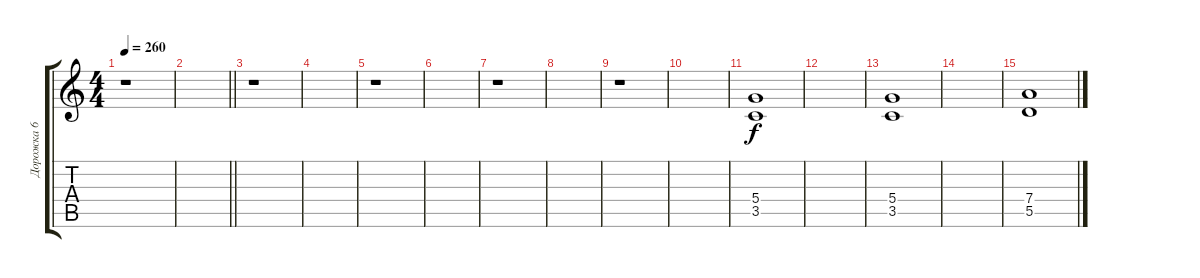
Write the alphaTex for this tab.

\track ("Дорожка 6" "Дорожка 6") {instrument distortionguitar}
\staff {score tabs}
\tuning (E4 B3 G3 D3 A2 E2) {hide}
\ts (4 4)
\tempo 260
\clef g2
\ks c
r.1{dy f} |
\barLineRight lightlight
|
r.1 |
|
r.1 |
|
r.1 |
|
r.1 |
|
(5.4 3.5).1{volume 12} |
|
(5.4 3.5).1 |
|
(7.4 5.5).1
